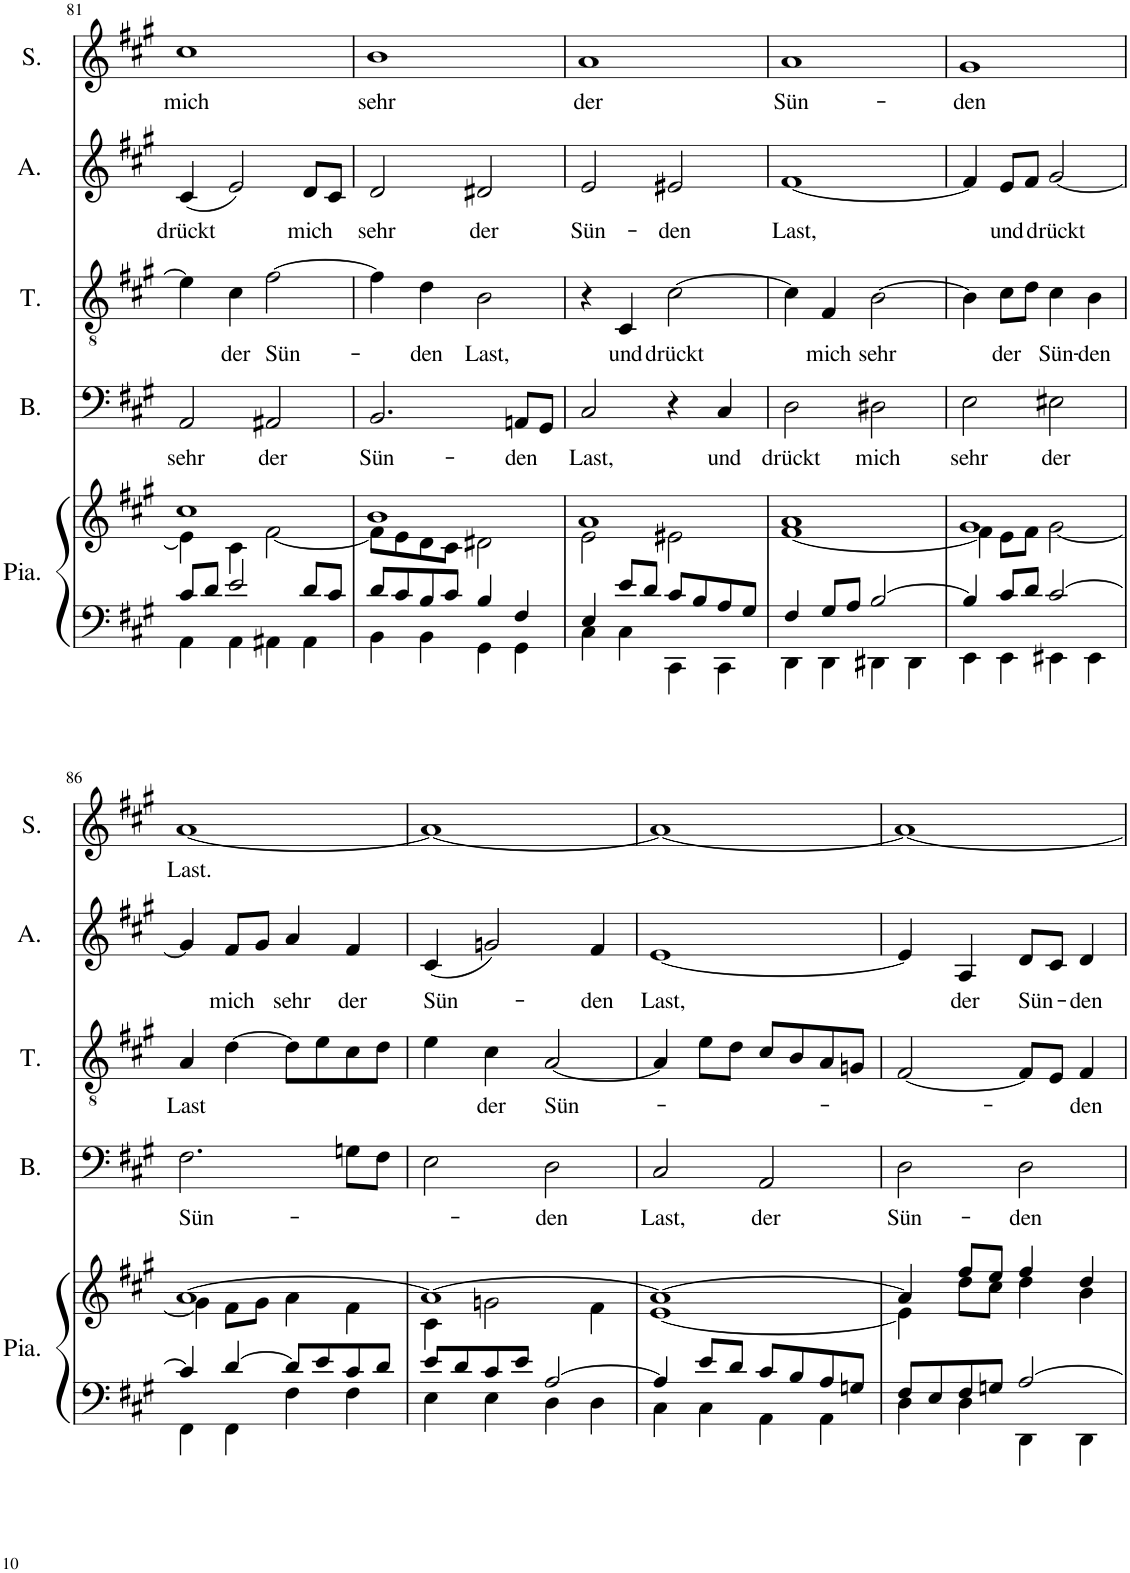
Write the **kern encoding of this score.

**kern	**kern	**kern	**text	**kern	**text	**kern	**text	**kern	**text
*part5	*part5	*part4	*part4	*part3	*part3	*part2	*part2	*part1	*part1
*staff6	*staff5	*staff4	*staff4	*staff3	*staff3	*staff2	*staff2	*staff1	*staff1
*I"Piano	*	*I"Basse	*	*I"Ténor	*	*I"Alto	*	*I"Soprano	*
*I'Pia.	*	*I'B.	*	*I'T.	*	*I'A.	*	*I'S.	*
!!LO:PB:g=z
*clefF4	*clefG2	*clefF4	*	*clefGv2	*	*clefG2	*	*clefG2	*
*k[f#c#g#]	*k[f#c#g#]	*k[f#c#g#]	*	*k[f#c#g#]	*	*k[f#c#g#]	*	*k[f#c#g#]	*
*M2/2	*M2/2	*M2/2	*	*M2/2	*	*M2/2	*	*M2/2	*
*met(c|)	*met(c|)	*met(c|)	*	*met(c|)	*	*met(c|)	*	*met(c|)	*
=81	=81	=81	=81	=81	=81	=81	=81	=81	=81
*^	*^	*	*	*	*	*	*	*	*
!	!	!	!	!	!LO:LY:b	!	!	!	!LO:LY:b	!	!LO:LY:b
4AA\	8c#/L	1cc#	4e\]	2AA/	sehr	4e\]	.	(4c#/	drückt	1cc#	mich
.	8d/J	.	.	.	.	.	.	.	.	.	.
!	!	!	!	!	!	!	!LO:LY:b	!	!	!	!
4AA\	2e/	.	4c#\	.	.	4c#\	der	2e/)	.	.	.
!	!	!	!	!	!LO:LY:b	!	!LO:LY:b	!	!	!	!
4AA#X\	.	.	[2f#\	2AA#X/	der	[2f#\	Sün-	.	.	.	.
!	!	!	!	!	!	!	!	!	!LO:LY:b	!	!
4AA#\	8d/L	.	.	.	.	.	.	8d/L	mich	.	.
.	8c#/J	.	.	.	.	.	.	8c#/J	.	.	.
=82	=82	=82	=82	=82	=82	=82	=82	=82	=82	=82	=82
!	!	!	!	!	!LO:LY:b	!	!	!	!LO:LY:b	!	!LO:LY:b
4BB\	8d/L	1b	8f#\L]	2.BB/	Sün-	4f#\]	.	2d/	sehr	1b	sehr
.	8c#/	.	8e\	.	.	.	.	.	.	.	.
!	!	!	!	!	!	!	!LO:LY:b	!	!	!	!
4BB\	8B/	.	8d\	.	.	4d\	-den	.	.	.	.
.	8c#/J	.	8c#\J	.	.	.	.	.	.	.	.
!	!	!	!	!	!	!	!LO:LY:b	!	!LO:LY:b	!	!
4GG#\	4B/	.	2d#X\	.	.	2B\	Last,	2d#X/	der	.	.
!	!	!	!	!	!LO:LY:b	!	!	!	!	!	!
4GG#\	4F#/	.	.	8AAn/L	-den	.	.	.	.	.	.
.	.	.	.	8GG#/J	.	.	.	.	.	.	.
=83	=83	=83	=83	=83	=83	=83	=83	=83	=83	=83	=83
!	!	!	!	!	!LO:LY:b	!	!	!	!LO:LY:b	!	!LO:LY:b
4C#\	4E/	1a	2e\	2C#/	Last,	4r	.	2e/	Sün-	1a	der
!	!	!	!	!	!	!	!LO:LY:b	!	!	!	!
4C#\	8e/L	.	.	.	.	4C#/	und	.	.	.	.
.	8d/J	.	.	.	.	.	.	.	.	.	.
!	!	!	!	!	!	!	!LO:LY:b	!	!LO:LY:b	!	!
4CC#\	8c#/L	.	2e#X\	4r	.	[2c#\	drückt	2e#X/	-den	.	.
.	8B/	.	.	.	.	.	.	.	.	.	.
!	!	!	!	!	!LO:LY:b	!	!	!	!	!	!
4CC#\	8A/	.	.	4C#/	und	.	.	.	.	.	.
.	8G#/J	.	.	.	.	.	.	.	.	.	.
=84	=84	=84	=84	=84	=84	=84	=84	=84	=84	=84	=84
!	!	!	!	!	!LO:LY:b	!	!	!	!LO:LY:b	!	!LO:LY:b
4DD\	4F#/	1a	[1f#	2D\	drückt	4c#\]	.	[1f#	Last,	1a	Sün-
!	!	!	!	!	!	!	!LO:LY:b	!	!	!	!
4DD\	8G#/L	.	.	.	.	4F#/	mich	.	.	.	.
.	8A/J	.	.	.	.	.	.	.	.	.	.
!	!	!	!	!	!LO:LY:b	!	!LO:LY:b	!	!	!	!
4DD#X\	[2B/	.	.	2D#X\	mich	[2B\	sehr	.	.	.	.
4DD#\	.	.	.	.	.	.	.	.	.	.	.
=85	=85	=85	=85	=85	=85	=85	=85	=85	=85	=85	=85
!	!	!	!	!	!LO:LY:b	!	!	!	!	!	!LO:LY:b
4EE\	4B/]	1g#	4f#\]	2E\	sehr	4B\]	.	4f#/]	.	1g#	-den
!	!	!	!	!	!	!	!LO:LY:b	!	!LO:LY:b	!	!
4EE\	8c#/L	.	8e\L	.	.	8c#\L	der	8e/L	und	.	.
.	8d/J	.	8f#\J	.	.	8d\J	.	8f#/J	.	.	.
!	!	!	!	!	!LO:LY:b	!	!LO:LY:b	!	!LO:LY:b	!	!
4EE#X\	[2c#/	.	[2g#\	2E#X\	der	4c#\	Sün-	[2g#/	drückt	.	.
!	!	!	!	!	!	!	!LO:LY:b	!	!	!	!
4EE#\	.	.	.	.	.	4B\	-den	.	.	.	.
!!LO:LB:g=z
=86	=86	=86	=86	=86	=86	=86	=86	=86	=86	=86	=86
!	!	!	!	!	!LO:LY:b	!	!LO:LY:b	!	!	!	!LO:LY:b
4FF#\	4c#/]	[1a	4g#\]	2.F#\	Sün-	4A/	Last	4g#/]	.	[1a	Last.
!	!	!	!	!	!	!	!	!	!LO:LY:b	!	!
4FF#\	[4d/	.	8f#\L	.	.	[4d\	.	8f#/L	mich	.	.
.	.	.	8g#\J	.	.	.	.	8g#/J	.	.	.
!	!	!	!	!	!	!	!	!	!LO:LY:b	!	!
4F#\	8d/L]	.	4a\	.	.	8d\L]	.	4a/	sehr	.	.
.	8e/	.	.	.	.	8e\	.	.	.	.	.
!	!	!	!	!	!	!	!	!	!LO:LY:b	!	!
4F#\	8c#/	.	4f#\	8Gn\L	.	8c#\	.	4f#/	der	.	.
.	8d/J	.	.	8F#\J	.	8d\J	.	.	.	.	.
=87	=87	=87	=87	=87	=87	=87	=87	=87	=87	=87	=87
!	!	!	!	!	!	!	!	!	!LO:LY:b	!	!
4E\	8e/L	1a_	4c#\	2E\	.	4e\	.	(4c#/	Sün-	1a_	.
.	8d/	.	.	.	.	.	.	.	.	.	.
!	!	!	!	!	!	!	!LO:LY:b	!	!	!	!
4E\	8c#/	.	2gn\	.	.	4c#\	der	2gn/)	.	.	.
.	8e/J	.	.	.	.	.	.	.	.	.	.
!	!	!	!	!	!LO:LY:b	!	!LO:LY:b	!	!	!	!
4D\	[2A/	.	.	2D\	-den	[2A/	Sün-	.	.	.	.
!	!	!	!	!	!	!	!	!	!LO:LY:b	!	!
4D\	.	.	4f#\	.	.	.	.	4f#/	-den	.	.
=88	=88	=88	=88	=88	=88	=88	=88	=88	=88	=88	=88
!	!	!	!	!	!LO:LY:b	!	!	!	!LO:LY:b	!	!
4C#\	4A/]	1a_	[1e	2C#/	Last,	4A/]	.	[1e	Last,	1a_	.
4C#\	8e/L	.	.	.	.	8e\L	.	.	.	.	.
.	8d/J	.	.	.	.	8d\J	.	.	.	.	.
!	!	!	!	!	!LO:LY:b	!	!	!	!	!	!
4AA\	8c#/L	.	.	2AA/	der	8c#/L	.	.	.	.	.
.	8B/	.	.	.	.	8B/	.	.	.	.	.
4AA\	8A/	.	.	.	.	8A/	.	.	.	.	.
.	8Gn/J	.	.	.	.	8Gn/J	.	.	.	.	.
=89	=89	=89	=89	=89	=89	=89	=89	=89	=89	=89	=89
!	!	!	!	!	!LO:LY:b	!	!	!	!	!	!
4D\	8F#/L	4a/]	4e\]	2D\	Sün-	[2F#/	.	4e/]	.	1a_	.
.	8E/	.	.	.	.	.	.	.	.	.	.
!	!	!	!	!	!	!	!	!	!LO:LY:b	!	!
4D\	8F#/	8ff#/L	8dd\L	.	.	.	.	4A/	der	.	.
.	8Gn/J	8ee/J	8cc#\J	.	.	.	.	.	.	.	.
!	!	!	!	!	!LO:LY:b	!	!	!	!LO:LY:b	!	!
4DD\	[2A/	4ff#/	4dd\	2D\	-den	8F#/L]	.	8d/L	Sün-	.	.
.	.	.	.	.	.	8E/J	.	8c#/J	.	.	.
!	!	!	!	!	!	!	!LO:LY:b	!	!LO:LY:b	!	!
4DD\	.	4dd/	4b\	.	.	4F#/	den	4d/	-den	.	.
*v	*v	*	*	*	*	*	*	*	*	*	*
*	*v	*v	*	*	*	*	*	*	*	*
=	=	=	=	=	=	=	=	=	=
*-	*-	*-	*-	*-	*-	*-	*-	*-	*-
